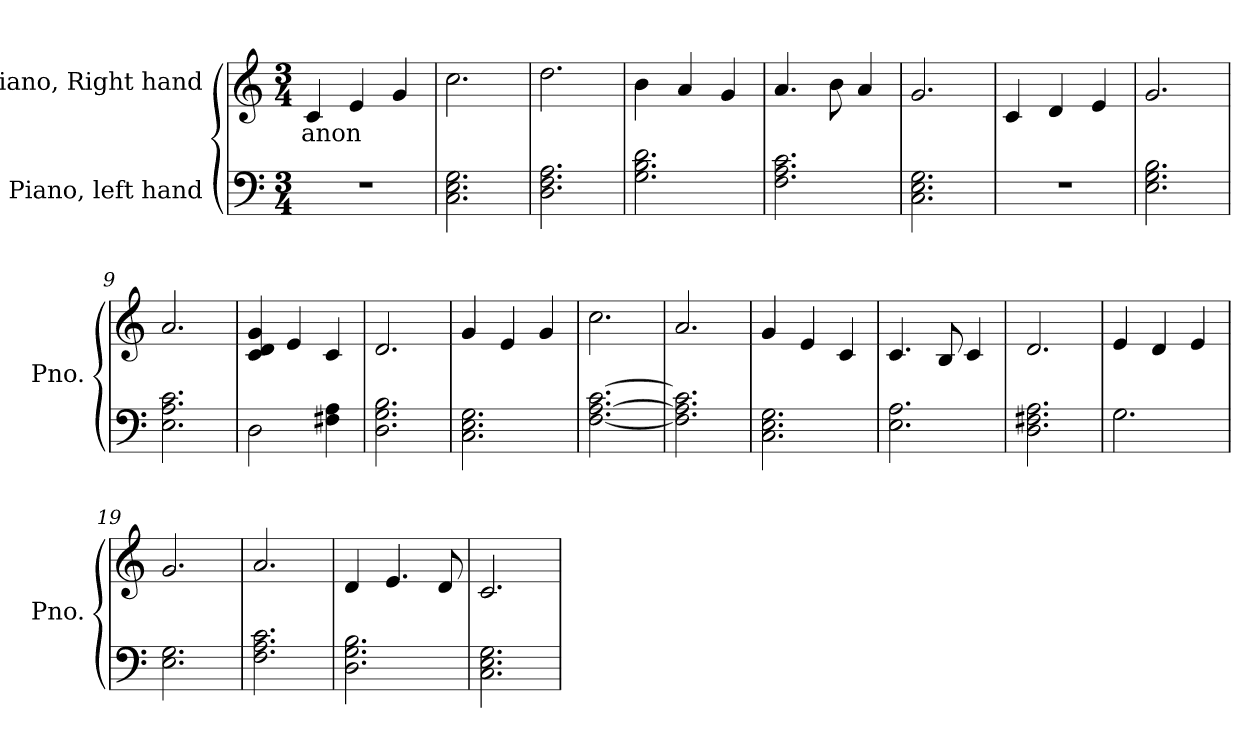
**kern	**kern	**text
*part2	*part1	*part1
*staff2	*staff1	*staff1
*I"Piano, left hand	*I"Piano, Right hand	*
*I'Pno.	*I'Pno.	*
*clefF4	*clefG2	*
*k[]	*k[]	*
*M3/4	*M3/4	*
*MM140	*MM140	*
=1	=1	=1
!	!	!LO:LY:b
2.r	4c/	anon
.	4e/	.
.	4g/	.
=2	=2	=2
2.C\ 2.E\ 2.G\	2.cc\	.
=3	=3	=3
2.D\ 2.F\ 2.A\	2.dd\	.
=4	=4	=4
2.G\ 2.B\ 2.d\	4b\	.
.	4a/	.
.	4g/	.
=5	=5	=5
2.F\ 2.A\ 2.c\	4.a/	.
.	8b\	.
.	4a/	.
=6	=6	=6
2.C\ 2.E\ 2.G\	2.g/	.
=7	=7	=7
2.r	4c/	.
.	4d/	.
.	4e/	.
=8	=8	=8
2.E\ 2.G\ 2.B\	2.g/	.
=9	=9	=9
2.E\ 2.A\ 2.c\	2.a/	.
!!LO:LB:g=z
=10	=10	=10
2D\	4c/ 4d/ 4g/	.
.	4e/	.
4F#X\ 4A\	4c/	.
=11	=11	=11
2.D\ 2.G\ 2.B\	2.d/	.
=12	=12	=12
2.C\ 2.E\ 2.G\	4g/	.
.	4e/	.
.	4g/	.
=13	=13	=13
[2.F\ [2.A\ [2.c\	2.cc\	.
=14	=14	=14
2.F\] 2.A\] 2.c\]	2.a/	.
=15	=15	=15
2.C\ 2.E\ 2.G\	4g/	.
.	4e/	.
.	4c/	.
=16	=16	=16
2.E\ 2.A\	4.c/	.
.	8B/	.
.	4c/	.
=17	=17	=17
2.D\ 2.F#X\ 2.A\	2.d/	.
=18	=18	=18
2.G\	4e/	.
.	4d/	.
.	4e/	.
=19	=19	=19
2.E\ 2.G\	2.g/	.
=20	=20	=20
2.F\ 2.A\ 2.c\	2.a/	.
!!LO:LB:g=z
=21	=21	=21
2.D\ 2.G\ 2.B\	4d/	.
.	4.e/	.
.	8d/	.
=22	=22	=22
2.C\ 2.E\ 2.G\	2.c/	.
=	=	=
*-	*-	*-
